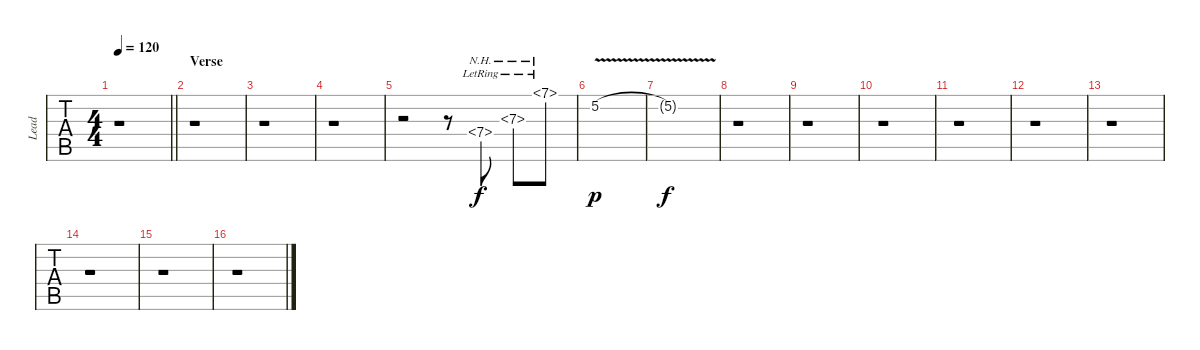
\track ("Lead" "Lead") {instrument distortionguitar}
\staff {tabs}
\tuning (E4 B3 G3 D3 A2 E2) {hide}
\ts (4 4)
\tempo 120
\clef g2
\barLineRight lightlight
\ks c
r.1{dy f} |
\section ("" "Verse")
r.1 |
r.1 |
r.1 |
r.2 r.8 7.4{nh lr}.8 7.3{nh lr}.8 7.1{nh lr}.8 |
5.2{v}.1{dy p} |
5.2{t}.1{dy f} |
r.1 |
r.1 |
r.1 |
r.1 |
r.1 |
r.1 |
r.1 |
r.1 |
r.1
